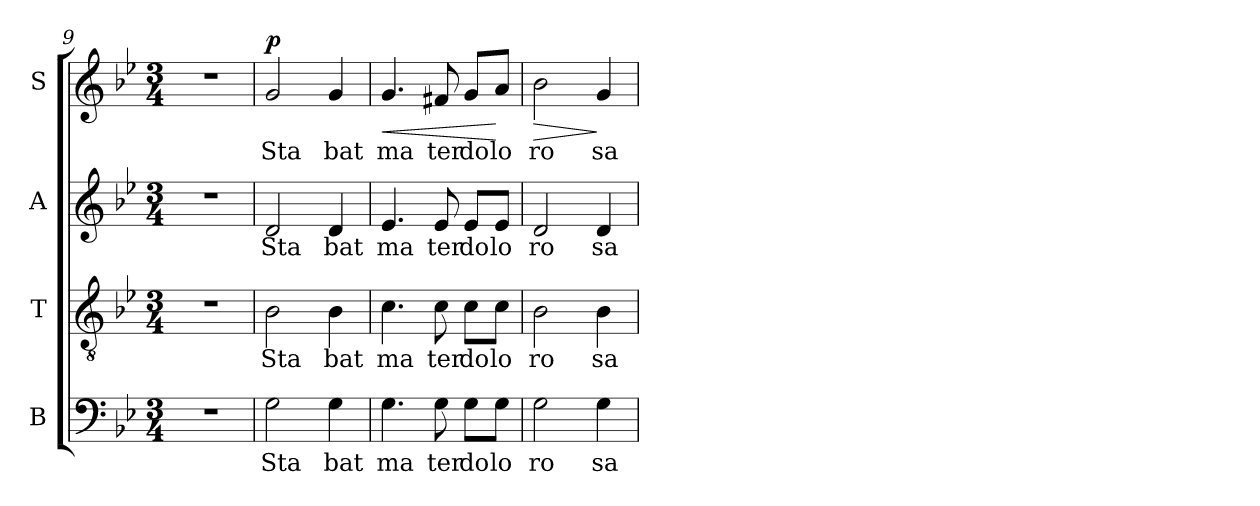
**kern	**text	**kern	**text	**kern	**text	**kern	**text	**dynam
*part4	*part4	*part3	*part3	*part2	*part2	*part1	*part1	*part1
*staff4	*staff4	*staff3	*staff3	*staff2	*staff2	*staff1	*staff1	*staff1
*I"B	*	*I"T	*	*I"A	*	*I"S	*	*
*I'B	*	*I'T	*	*I'A	*	*I'S	*	*
*clefF4	*	*clefGv2	*	*clefG2	*	*clefG2	*	*
*k[b-e-]	*	*k[b-e-]	*	*k[b-e-]	*	*k[b-e-]	*	*
*B-:	*	*B-:	*	*B-:	*	*B-:	*	*
*M3/4	*	*M3/4	*	*M3/4	*	*M3/4	*	*
=9	=9	=9	=9	=9	=9	=9	=9	=9
2.r	.	2.r	.	2.r	.	2.r	.	.
!!LO:LB:g=z
=10	=10	=10	=10	=10	=10	=10	=10	=10
!	!LO:LY:b:cj	!	!LO:LY:b:cj	!	!LO:LY:b:cj	!	!LO:LY:b:cj	!LO:DY:a
2G\	Sta	2B-\	Sta	2d/	Sta	2g/	Sta	p
!	!LO:LY:b:cj	!	!LO:LY:b:cj	!	!LO:LY:b:cj	!	!LO:LY:b:cj	!
4G\	bat	4B-\	bat	4d/	bat	4g/	bat	.
=11	=11	=11	=11	=11	=11	=11	=11	=11
!	!LO:LY:b:cj	!	!LO:LY:b:cj	!	!LO:LY:b:cj	!	!LO:LY:b:cj	!LO:HP:b
4.G\	ma	4.c\	ma	4.e-/	ma	4.g/	ma	<
!	!LO:LY:b:cj	!	!LO:LY:b:cj	!	!LO:LY:b:cj	!	!LO:LY:b:cj	!
8G\	ter	8c\	ter	8e-/	ter	8f#X/	ter	.
!	!LO:LY:b:cj	!	!LO:LY:b:cj	!	!LO:LY:b:cj	!	!LO:LY:b:cj	!
8G\L	do	8c\L	do	8e-/L	do	8g/L	do	.
!	!LO:LY:b:cj	!	!LO:LY:b:cj	!	!LO:LY:b:cj	!	!LO:LY:b:cj	!
8G\J	lo	8c\J	lo	8e-/J	lo	8a/J	lo	[
=12	=12	=12	=12	=12	=12	=12	=12	=12
!	!LO:LY:b:cj	!	!LO:LY:b:cj	!	!LO:LY:b:cj	!	!LO:LY:b:cj	!LO:HP:b
2G\	ro	2B-\	ro	2d/	ro	2b-\	ro	>
!	!LO:LY:b:cj	!	!LO:LY:b:cj	!	!LO:LY:b:cj	!	!LO:LY:b:cj	!
4G\	sa	4B-\	sa	4d/	sa	4g/	sa	]
=	=	=	=	=	=	=	=	=
*-	*-	*-	*-	*-	*-	*-	*-	*-
